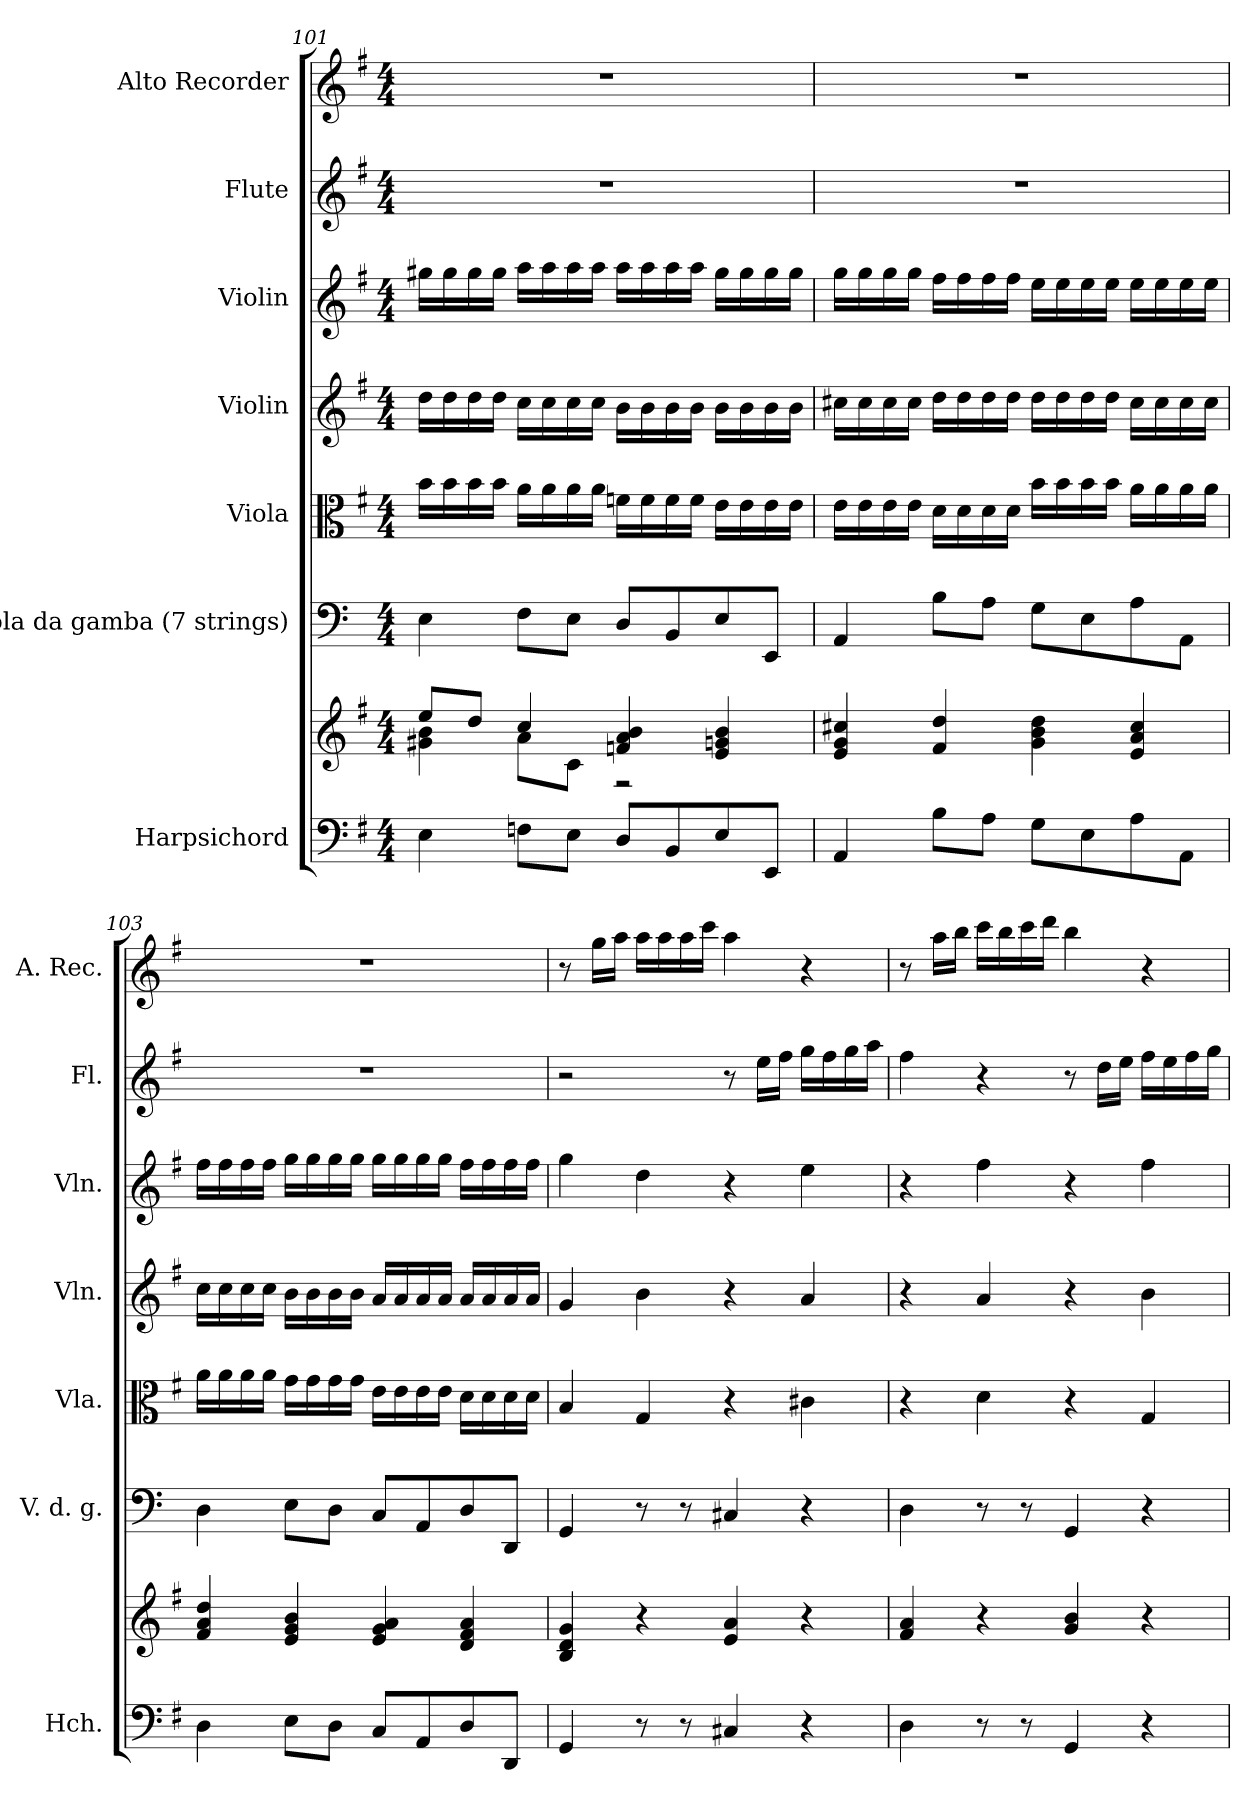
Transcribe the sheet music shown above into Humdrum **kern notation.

**kern	**kern	**kern	**kern	**kern	**kern	**kern	**kern
*part7	*part7	*part6	*part5	*part4	*part3	*part2	*part1
*staff8	*staff7	*staff6	*staff5	*staff4	*staff3	*staff2	*staff1
*I"Harpsichord	*	*I"Viola da gamba (7 strings)	*I"Viola	*I"Violin	*I"Violin	*I"Flute	*I"Alto Recorder
*I'Hch.	*	*I'V. d. g.	*I'Vla.	*I'Vln.	*I'Vln.	*I'Fl.	*I'A. Rec.
*clefF4	*clefG2	*clefF4	*clefC3	*clefG2	*clefG2	*clefG2	*clefG2
*k[f#]	*k[f#]	*k[]	*k[f#]	*k[f#]	*k[f#]	*k[f#]	*k[f#]
*M4/4	*M4/4	*M4/4	*M4/4	*M4/4	*M4/4	*M4/4	*M4/4
=101	=101	=101	=101	=101	=101	=101	=101
*	*^	*	*	*	*	*	*
4E\	8ee/L	4g#X\ 4b\	4E\	16b\LL	16dd\LL	16gg#X\LL	1r	1r
.	.	.	.	16b\	16dd\	16gg#\	.	.
.	8dd/J	.	.	16b\	16dd\	16gg#\	.	.
.	.	.	.	16b\JJ	16dd\JJ	16gg#\JJ	.	.
8Fn\L	4cc/	8a\L	8F\L	16a\LL	16cc\LL	16aa\LL	.	.
.	.	.	.	16a\	16cc\	16aa\	.	.
8E\J	.	8c\J	8E\J	16a\	16cc\	16aa\	.	.
.	.	.	.	16a\JJ	16cc\JJ	16aa\JJ	.	.
8D/L	4fn/ 4a/ 4b/	2r	8D/L	16fn\LL	16b\LL	16aa\LL	.	.
.	.	.	.	16f\	16b\	16aa\	.	.
8BB/	.	.	8BB/	16f\	16b\	16aa\	.	.
.	.	.	.	16f\JJ	16b\JJ	16aa\JJ	.	.
8E/	4e/ 4gn/ 4b/	.	8E/	16e\LL	16b\LL	16gg#\LL	.	.
.	.	.	.	16e\	16b\	16gg#\	.	.
8EE/J	.	.	8EE/J	16e\	16b\	16gg#\	.	.
.	.	.	.	16e\JJ	16b\JJ	16gg#\JJ	.	.
*	*v	*v	*	*	*	*	*	*
!!LO:PB:g=z
=102	=102	=102	=102	=102	=102	=102	=102
4AA/	4e/ 4g/ 4cc#X/	4AA/	16e\LL	16cc#X\LL	16gg\LL	1r	1r
.	.	.	16e\	16cc#\	16gg\	.	.
.	.	.	16e\	16cc#\	16gg\	.	.
.	.	.	16e\JJ	16cc#\JJ	16gg\JJ	.	.
8B\L	4f#/ 4dd/	8B\L	16d\LL	16dd\LL	16ff#\LL	.	.
.	.	.	16d\	16dd\	16ff#\	.	.
8A\J	.	8A\J	16d\	16dd\	16ff#\	.	.
.	.	.	16d\JJ	16dd\JJ	16ff#\JJ	.	.
8G\L	4g\ 4b\ 4dd\	8G\L	16b\LL	16dd\LL	16ee\LL	.	.
.	.	.	16b\	16dd\	16ee\	.	.
8E\	.	8E\	16b\	16dd\	16ee\	.	.
.	.	.	16b\JJ	16dd\JJ	16ee\JJ	.	.
8A\	4e/ 4a/ 4cc#/	8A\	16a\LL	16cc#\LL	16ee\LL	.	.
.	.	.	16a\	16cc#\	16ee\	.	.
8AA\J	.	8AA\J	16a\	16cc#\	16ee\	.	.
.	.	.	16a\JJ	16cc#\JJ	16ee\JJ	.	.
=103	=103	=103	=103	=103	=103	=103	=103
4D\	4f#/ 4a/ 4dd/	4D\	16a\LL	16cc\LL	16ff#\LL	1r	1r
.	.	.	16a\	16cc\	16ff#\	.	.
.	.	.	16a\	16cc\	16ff#\	.	.
.	.	.	16a\JJ	16cc\JJ	16ff#\JJ	.	.
8E\L	4e/ 4g/ 4b/	8E\L	16g\LL	16b\LL	16gg\LL	.	.
.	.	.	16g\	16b\	16gg\	.	.
8D\J	.	8D\J	16g\	16b\	16gg\	.	.
.	.	.	16g\JJ	16b\JJ	16gg\JJ	.	.
8C/L	4e/ 4g/ 4a/	8C/L	16e\LL	16a/LL	16gg\LL	.	.
.	.	.	16e\	16a/	16gg\	.	.
8AA/	.	8AA/	16e\	16a/	16gg\	.	.
.	.	.	16e\JJ	16a/JJ	16gg\JJ	.	.
8D/	4d/ 4f#/ 4a/	8D/	16d\LL	16a/LL	16ff#\LL	.	.
.	.	.	16d\	16a/	16ff#\	.	.
8DD/J	.	8DD/J	16d\	16a/	16ff#\	.	.
.	.	.	16d\JJ	16a/JJ	16ff#\JJ	.	.
!!LO:PB:g=z
=104	=104	=104	=104	=104	=104	=104	=104
4GG/	4B/ 4d/ 4g/	4GG/	4B/	4g/	4gg\	2r	8r
.	.	.	.	.	.	.	16gg\LL
.	.	.	.	.	.	.	16aa\JJ
8r	4r	8r	4G/	4b\	4dd\	.	16aa\LL
.	.	.	.	.	.	.	16aa\
8r	.	8r	.	.	.	.	16aa\
.	.	.	.	.	.	.	16ccc\JJ
4C#X/	4e/ 4a/	4C#X/	4r	4r	4r	8r	4aa\
.	.	.	.	.	.	16ee\LL	.
.	.	.	.	.	.	16ff#\JJ	.
4r	4r	4r	4c#X\	4a/	4ee\	16gg\LL	4r
.	.	.	.	.	.	16ff#\	.
.	.	.	.	.	.	16gg\	.
.	.	.	.	.	.	16aa\JJ	.
=105	=105	=105	=105	=105	=105	=105	=105
4D\	4f#/ 4a/	4D\	4r	4r	4r	4ff#\	8r
.	.	.	.	.	.	.	16aa\LL
.	.	.	.	.	.	.	16bb\JJ
8r	4r	8r	4d\	4a/	4ff#\	4r	16ccc\LL
.	.	.	.	.	.	.	16bb\
8r	.	8r	.	.	.	.	16ccc\
.	.	.	.	.	.	.	16ddd\JJ
4GG/	4g/ 4b/	4GG/	4r	4r	4r	8r	4bb\
.	.	.	.	.	.	16dd\LL	.
.	.	.	.	.	.	16ee\JJ	.
4r	4r	4r	4G/	4b\	4ff#\	16ff#\LL	4r
.	.	.	.	.	.	16ee\	.
.	.	.	.	.	.	16ff#\	.
.	.	.	.	.	.	16gg\JJ	.
=	=	=	=	=	=	=	=
*-	*-	*-	*-	*-	*-	*-	*-
